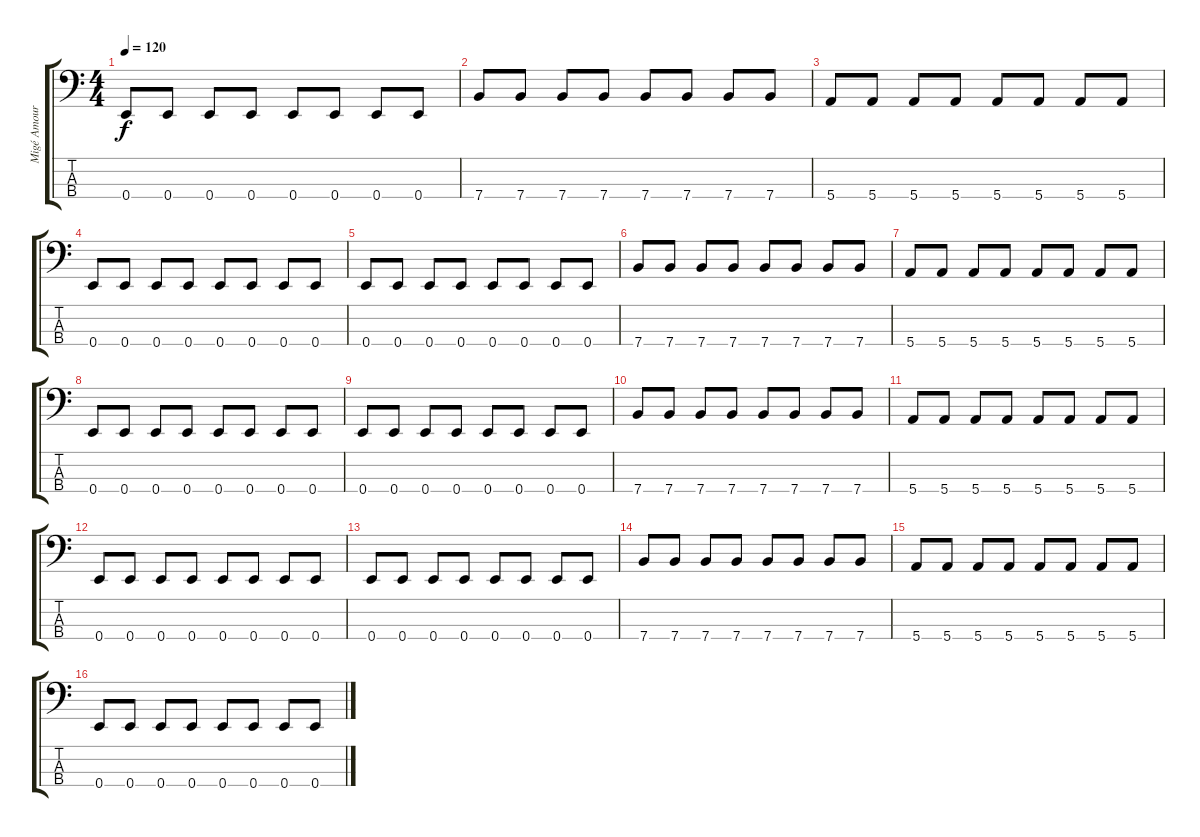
\track ("Migé Amour" "Migé Amour") {instrument electricbassfinger}
\staff {score tabs}
\tuning (G2 D2 A1 E1) {hide}
\ts (4 4)
\tempo 120
\clef f4
\ks c
0.4.8{dy f} 0.4.8 0.4.8 0.4.8 0.4.8 0.4.8 0.4.8 0.4.8 |
7.4.8 7.4.8 7.4.8 7.4.8 7.4.8 7.4.8 7.4.8 7.4.8 |
5.4.8 5.4.8 5.4.8 5.4.8 5.4.8 5.4.8 5.4.8 5.4.8 |
0.4.8 0.4.8 0.4.8 0.4.8 0.4.8 0.4.8 0.4.8 0.4.8 |
0.4.8 0.4.8 0.4.8 0.4.8 0.4.8 0.4.8 0.4.8 0.4.8 |
7.4.8 7.4.8 7.4.8 7.4.8 7.4.8 7.4.8 7.4.8 7.4.8 |
5.4.8 5.4.8 5.4.8 5.4.8 5.4.8 5.4.8 5.4.8 5.4.8 |
0.4.8 0.4.8 0.4.8 0.4.8 0.4.8 0.4.8 0.4.8 0.4.8 |
0.4.8 0.4.8 0.4.8 0.4.8 0.4.8 0.4.8 0.4.8 0.4.8 |
7.4.8 7.4.8 7.4.8 7.4.8 7.4.8 7.4.8 7.4.8 7.4.8 |
5.4.8 5.4.8 5.4.8 5.4.8 5.4.8 5.4.8 5.4.8 5.4.8 |
0.4.8 0.4.8 0.4.8 0.4.8 0.4.8 0.4.8 0.4.8 0.4.8 |
0.4.8 0.4.8 0.4.8 0.4.8 0.4.8 0.4.8 0.4.8 0.4.8 |
7.4.8 7.4.8 7.4.8 7.4.8 7.4.8 7.4.8 7.4.8 7.4.8 |
5.4.8 5.4.8 5.4.8 5.4.8 5.4.8 5.4.8 5.4.8 5.4.8 |
0.4.8 0.4.8 0.4.8 0.4.8 0.4.8 0.4.8 0.4.8 0.4.8
